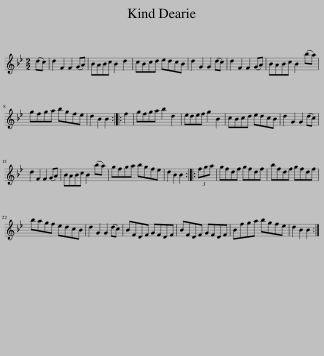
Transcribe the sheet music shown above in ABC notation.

X:1
L:1/8
M:2/2
I:linebreak $
K:Bb
V:1 treble
V:1
 (dc) | d2 F2 F2 (GA) | BABc B2 d2 | cBcd edcB | d2 G2 G2 (dc) | %5
 d2 F2 F2 (GA) | BABc B2 (ba) |$ gfga bgfe | d2 B2 B2 :: f2 | %10
 gfga b2 d2 | edef g2 B2 | cBcd edcB | d2 G2 G2 (dc) |$ d2 F2 F2 (GA) | %15
 BABc B2 (ba) | gfga bgfe | d2 B2 B2 :: (3fga | gfdf gfdf | %20
 bfdf gfdf |$ bagf edcB | d2 G2 G2 (dc) | BFDF GFDF | BFDF GFDF | %25
 Bfga bgfe | d2 B2 B2 :| %27
